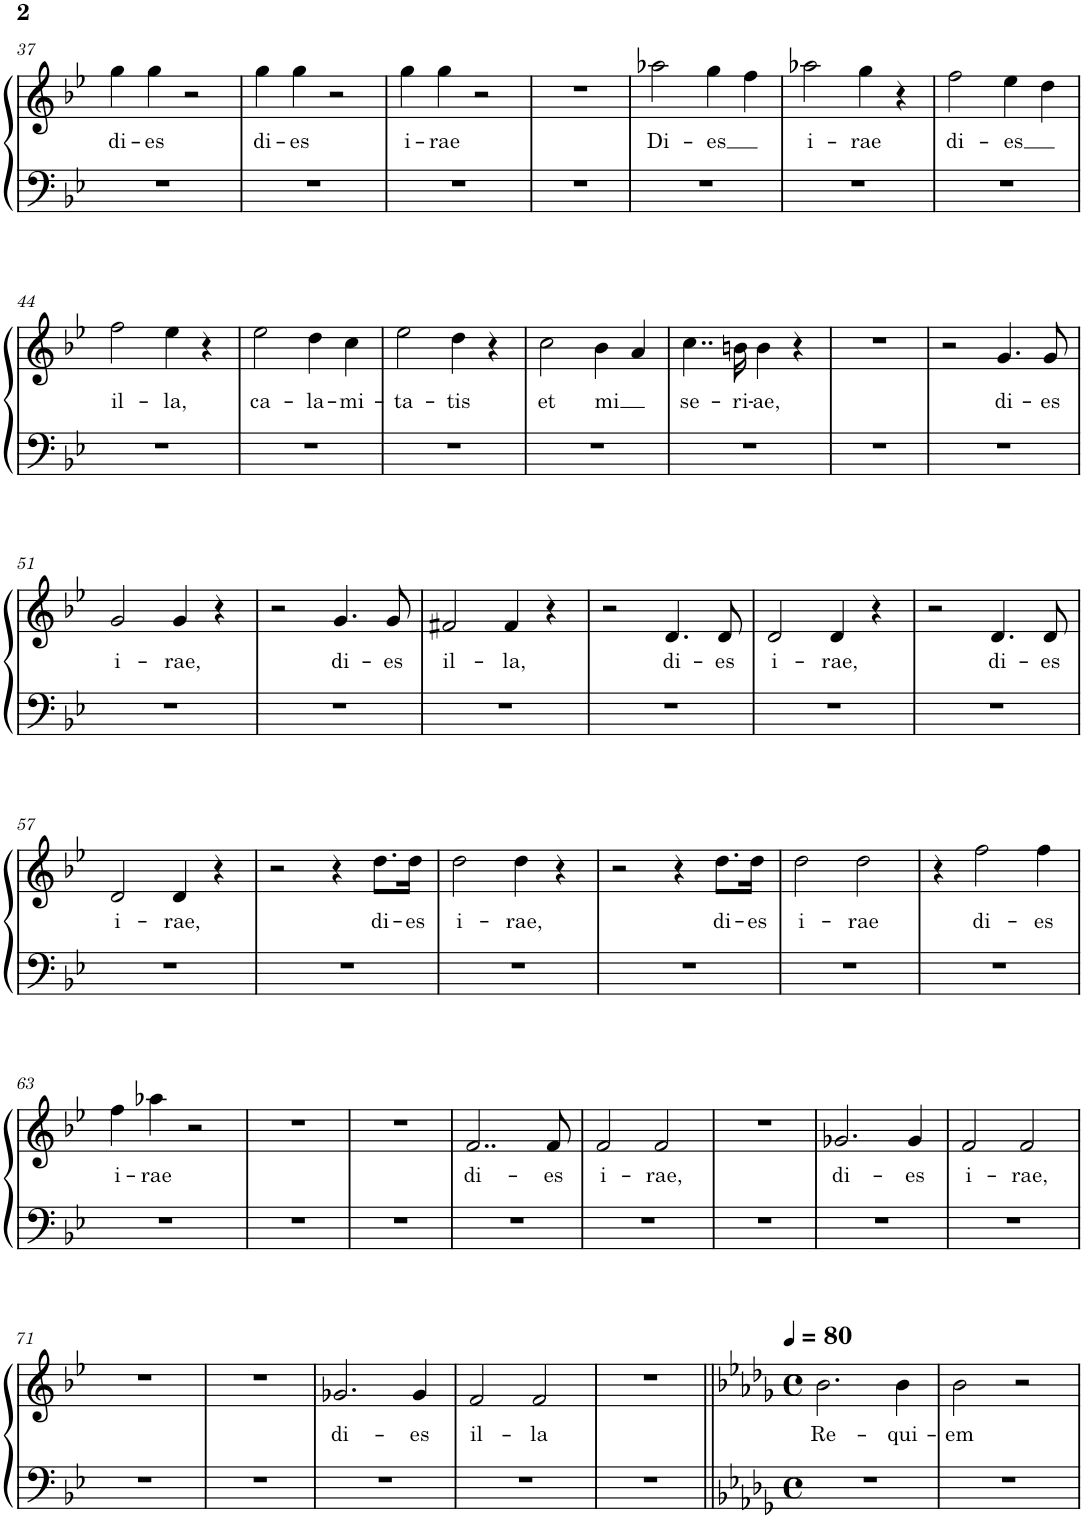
**kern	**kern	**text
*part1	*part1	*part1
*staff2	*staff1	*staff1
*I"Piano	*	*
*I'Pno.	*	*
!!LO:PB:g=z
*clefF4	*clefG2	*
*k[b-e-]	*k[b-e-]	*
*M4/4	*M4/4	*
*met(c)	*met(c)	*
=37	=37	=37
!	!	!LO:LY:b
1r	4gg\	di-
!	!	!LO:LY:b
.	4gg\	-es
.	2r	.
=38	=38	=38
!	!	!LO:LY:b
1r	4gg\	di-
!	!	!LO:LY:b
.	4gg\	-es
.	2r	.
=39	=39	=39
!	!	!LO:LY:b
1r	4gg\	i-
!	!	!LO:LY:b
.	4gg\	-rae
.	2r	.
=40	=40	=40
1r	1r	.
=41	=41	=41
!	!	!LO:LY:b
1r	2aa-X\	Di-
!	!	!LO:LY:b
.	4gg\	-es
.	4ff\	.
=42	=42	=42
!	!	!LO:LY:b
1r	2aa-X\	i-
!	!	!LO:LY:b
.	4gg\	-rae
.	4r	.
=43	=43	=43
!	!	!LO:LY:b
1r	2ff\	di-
!	!	!LO:LY:b
.	4ee-\	-es
.	4dd\	.
!!LO:LB:g=z
=44	=44	=44
!	!	!LO:LY:b
1r	2ff\	il-
!	!	!LO:LY:b
.	4ee-\	-la,
.	4r	.
=45	=45	=45
!	!	!LO:LY:b
1r	2ee-\	ca-
!	!	!LO:LY:b
.	4dd\	-la-
!	!	!LO:LY:b
.	4cc\	-mi-
=46	=46	=46
!	!	!LO:LY:b
1r	2ee-\	-ta-
!	!	!LO:LY:b
.	4dd\	-tis
.	4r	.
=47	=47	=47
!	!	!LO:LY:b
1r	2cc\	et
!	!	!LO:LY:b
.	4b-\	mi
.	4a/	.
=48	=48	=48
!	!	!LO:LY:b
1r	4..cc\	se-
!	!	!LO:LY:b
.	16bn\	-ri-
!	!	!LO:LY:b
.	4b\	-ae,
.	4r	.
=49	=49	=49
1r	1r	.
=50	=50	=50
1r	2r	.
!	!	!LO:LY:b
.	4.g/	di-
!	!	!LO:LY:b
.	8g/	-es
!!LO:LB:g=z
=51	=51	=51
!	!	!LO:LY:b
1r	2g/	i-
!	!	!LO:LY:b
.	4g/	-rae,
.	4r	.
=52	=52	=52
1r	2r	.
!	!	!LO:LY:b
.	4.g/	di-
!	!	!LO:LY:b
.	8g/	-es
=53	=53	=53
!	!	!LO:LY:b
1r	2f#X/	il-
!	!	!LO:LY:b
.	4f#/	-la,
.	4r	.
=54	=54	=54
1r	2r	.
!	!	!LO:LY:b
.	4.d/	di-
!	!	!LO:LY:b
.	8d/	-es
=55	=55	=55
!	!	!LO:LY:b
1r	2d/	i-
!	!	!LO:LY:b
.	4d/	-rae,
.	4r	.
=56	=56	=56
1r	2r	.
!	!	!LO:LY:b
.	4.d/	di-
!	!	!LO:LY:b
.	8d/	-es
!!LO:LB:g=z
=57	=57	=57
!	!	!LO:LY:b
1r	2d/	i-
!	!	!LO:LY:b
.	4d/	-rae,
.	4r	.
=58	=58	=58
1r	2r	.
.	4r	.
!	!	!LO:LY:b
.	8.dd\L	di-
!	!	!LO:LY:b
.	16dd\Jk	-es
=59	=59	=59
!	!	!LO:LY:b
1r	2dd\	i-
!	!	!LO:LY:b
.	4dd\	-rae,
.	4r	.
=60	=60	=60
1r	2r	.
.	4r	.
!	!	!LO:LY:b
.	8.dd\L	di-
!	!	!LO:LY:b
.	16dd\Jk	-es
=61	=61	=61
!	!	!LO:LY:b
1r	2dd\	i-
!	!	!LO:LY:b
.	2dd\	-rae
=62	=62	=62
1r	4r	.
!	!	!LO:LY:b
.	2ff\	di-
!	!	!LO:LY:b
.	4ff\	-es
!!LO:LB:g=z
=63	=63	=63
!	!	!LO:LY:b
1r	4ff\	i-
!	!	!LO:LY:b
.	4aa-X\	-rae
.	2r	.
=64	=64	=64
1r	1r	.
=65	=65	=65
1r	1r	.
=66	=66	=66
!	!	!LO:LY:b
1r	2..f/	di-
!	!	!LO:LY:b
.	8f/	-es
=67	=67	=67
!	!	!LO:LY:b
1r	2f/	i-
!	!	!LO:LY:b
.	2f/	-rae,
=68	=68	=68
1r	1r	.
=69	=69	=69
!	!	!LO:LY:b
1r	2.g-X/	di-
!	!	!LO:LY:b
.	4g-/	-es
=70	=70	=70
!	!	!LO:LY:b
1r	2f/	i-
!	!	!LO:LY:b
.	2f/	-rae,
!!LO:LB:g=z
=71	=71	=71
1r	1r	.
=72	=72	=72
1r	1r	.
=73	=73	=73
!	!	!LO:LY:b
1r	2.g-X/	di-
!	!	!LO:LY:b
.	4g-/	-es
=74	=74	=74
!	!	!LO:LY:b
1r	2f/	il-
!	!	!LO:LY:b
.	2f/	-la
=75	=75	=75
1r	1r	.
=76||	=76||	=76||
*k[b-e-a-d-g-]	*k[b-e-a-d-g-]	*
*M4/4	*M4/4	*
*met(c)	*met(c)	*
*	*MM80	*
!	!	!LO:LY:b
1r	2.b-\	Re-
!	!	!LO:LY:b
.	4b-\	-qui-
=77	=77	=77
!	!	!LO:LY:b
1r	2b-\	-em
.	2r	.
=	=	=
*-	*-	*-
